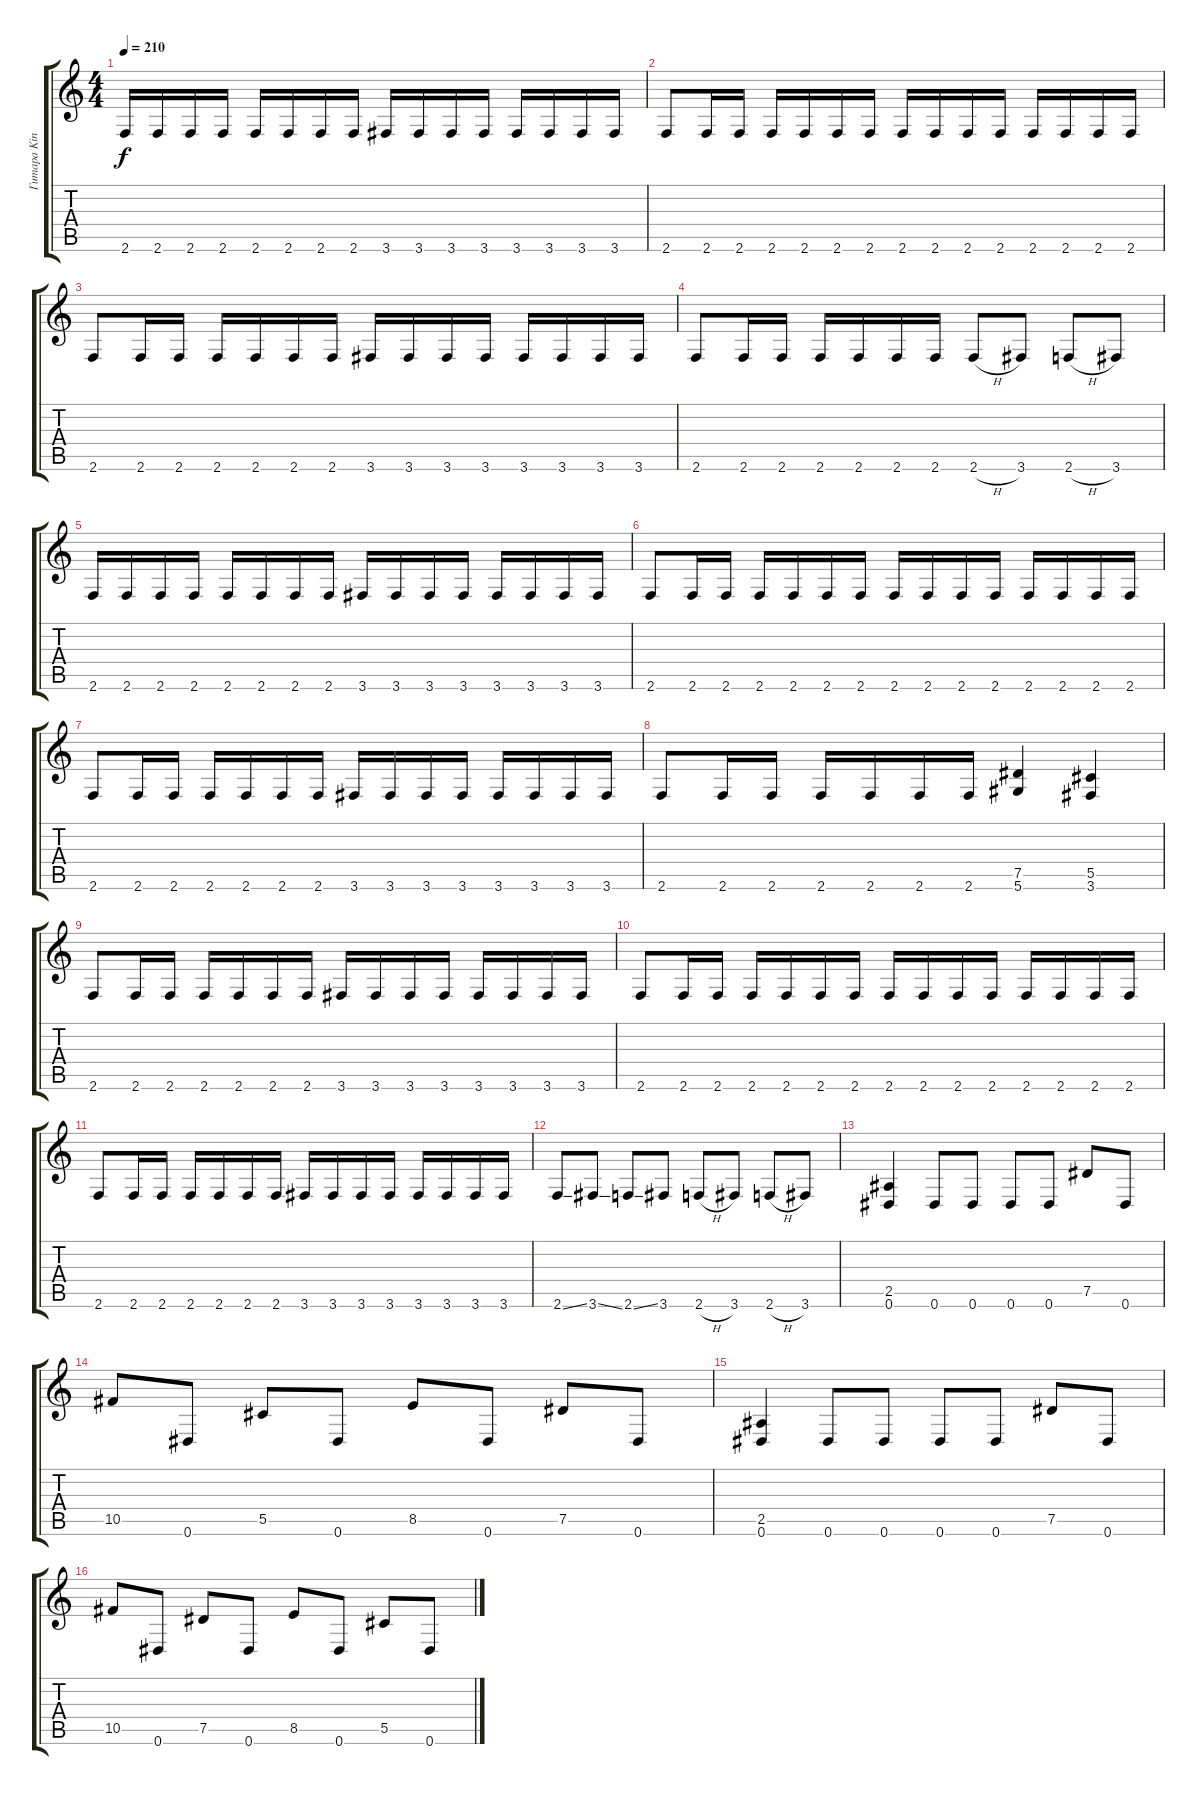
\track ("Гитара King" "Гитара Kin") {instrument distortionguitar}
\staff {score tabs}
\tuning (Eb4 Bb3 Gb3 Db3 Ab2 Eb2) {hide}
\ts (4 4)
\tempo 210
\clef g2
\ks c
2.6.16{dy f} 2.6.16 2.6.16 2.6.16 2.6.16 2.6.16 2.6.16 2.6.16 3.6.16 3.6.16 3.6.16 3.6.16 3.6.16 3.6.16 3.6.16 3.6.16 |
2.6.8 2.6.16 2.6.16 2.6.16 2.6.16 2.6.16 2.6.16 2.6.16 2.6.16 2.6.16 2.6.16 2.6.16 2.6.16 2.6.16 2.6.16 |
2.6.8 2.6.16 2.6.16 2.6.16 2.6.16 2.6.16 2.6.16 3.6.16 3.6.16 3.6.16 3.6.16 3.6.16 3.6.16 3.6.16 3.6.16 |
2.6.8 2.6.16 2.6.16 2.6.16 2.6.16 2.6.16 2.6.16 2.6{h}.8 3.6.8 2.6{h}.8 3.6.8 |
2.6.16 2.6.16 2.6.16 2.6.16 2.6.16 2.6.16 2.6.16 2.6.16 3.6.16 3.6.16 3.6.16 3.6.16 3.6.16 3.6.16 3.6.16 3.6.16 |
2.6.8 2.6.16 2.6.16 2.6.16 2.6.16 2.6.16 2.6.16 2.6.16 2.6.16 2.6.16 2.6.16 2.6.16 2.6.16 2.6.16 2.6.16 |
2.6.8 2.6.16 2.6.16 2.6.16 2.6.16 2.6.16 2.6.16 3.6.16 3.6.16 3.6.16 3.6.16 3.6.16 3.6.16 3.6.16 3.6.16 |
2.6.8 2.6.16 2.6.16 2.6.16 2.6.16 2.6.16 2.6.16 (7.5 5.6).4 (5.5 3.6).4 |
2.6.8 2.6.16 2.6.16 2.6.16 2.6.16 2.6.16 2.6.16 3.6.16 3.6.16 3.6.16 3.6.16 3.6.16 3.6.16 3.6.16 3.6.16 |
2.6.8 2.6.16 2.6.16 2.6.16 2.6.16 2.6.16 2.6.16 2.6.16 2.6.16 2.6.16 2.6.16 2.6.16 2.6.16 2.6.16 2.6.16 |
2.6.8 2.6.16 2.6.16 2.6.16 2.6.16 2.6.16 2.6.16 3.6.16 3.6.16 3.6.16 3.6.16 3.6.16 3.6.16 3.6.16 3.6.16 |
2.6{ss}.8 3.6{ss}.8 2.6{ss}.8 3.6.8 2.6{h}.8 3.6.8 2.6{h}.8 3.6.8 |
(2.5 0.6).4 0.6.8 0.6.8 0.6.8 0.6.8 7.5.8 0.6.8 |
10.5.8 0.6.8 5.5.8 0.6.8 8.5.8 0.6.8 7.5.8 0.6.8 |
(2.5 0.6).4 0.6.8 0.6.8 0.6.8 0.6.8 7.5.8 0.6.8 |
10.5.8 0.6.8 7.5.8 0.6.8 8.5.8 0.6.8 5.5.8 0.6.8
